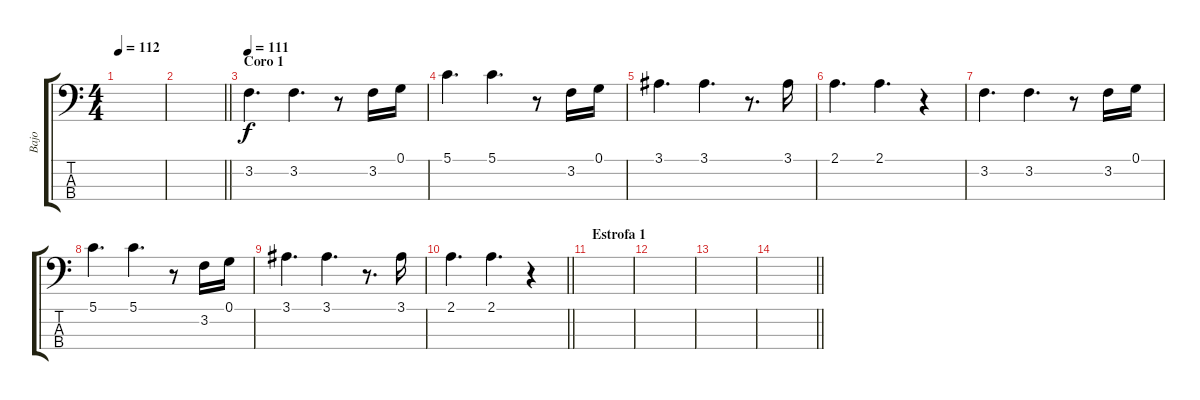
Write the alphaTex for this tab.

\track ("Bajo" "Bajo") {instrument synthbass1}
\staff {score tabs}
\tuning (G2 D2 A1 E1) {hide}
\ts (4 4)
\tempo 112
\clef f4
\ks c
|
\barLineRight lightlight
|
\section ("" "Coro 1")
\tempo 111
3.2.4{d} 3.2.4{d} r.8 3.2.16 0.1.16 |
5.1.4{d} 5.1.4{d} r.8 3.2.16 0.1.16 |
3.1.4{d} 3.1.4{d} r.8{d} 3.1.16 |
2.1.4{d} 2.1.4{d} r.4 |
3.2.4{d} 3.2.4{d} r.8 3.2.16 0.1.16 |
5.1.4{d} 5.1.4{d} r.8 3.2.16 0.1.16 |
3.1.4{d} 3.1.4{d} r.8{d} 3.1.16 |
\barLineRight lightlight
2.1.4{d} 2.1.4{d} r.4 |
\section ("" "Estrofa 1")
|
|
|
\barLineRight lightlight
